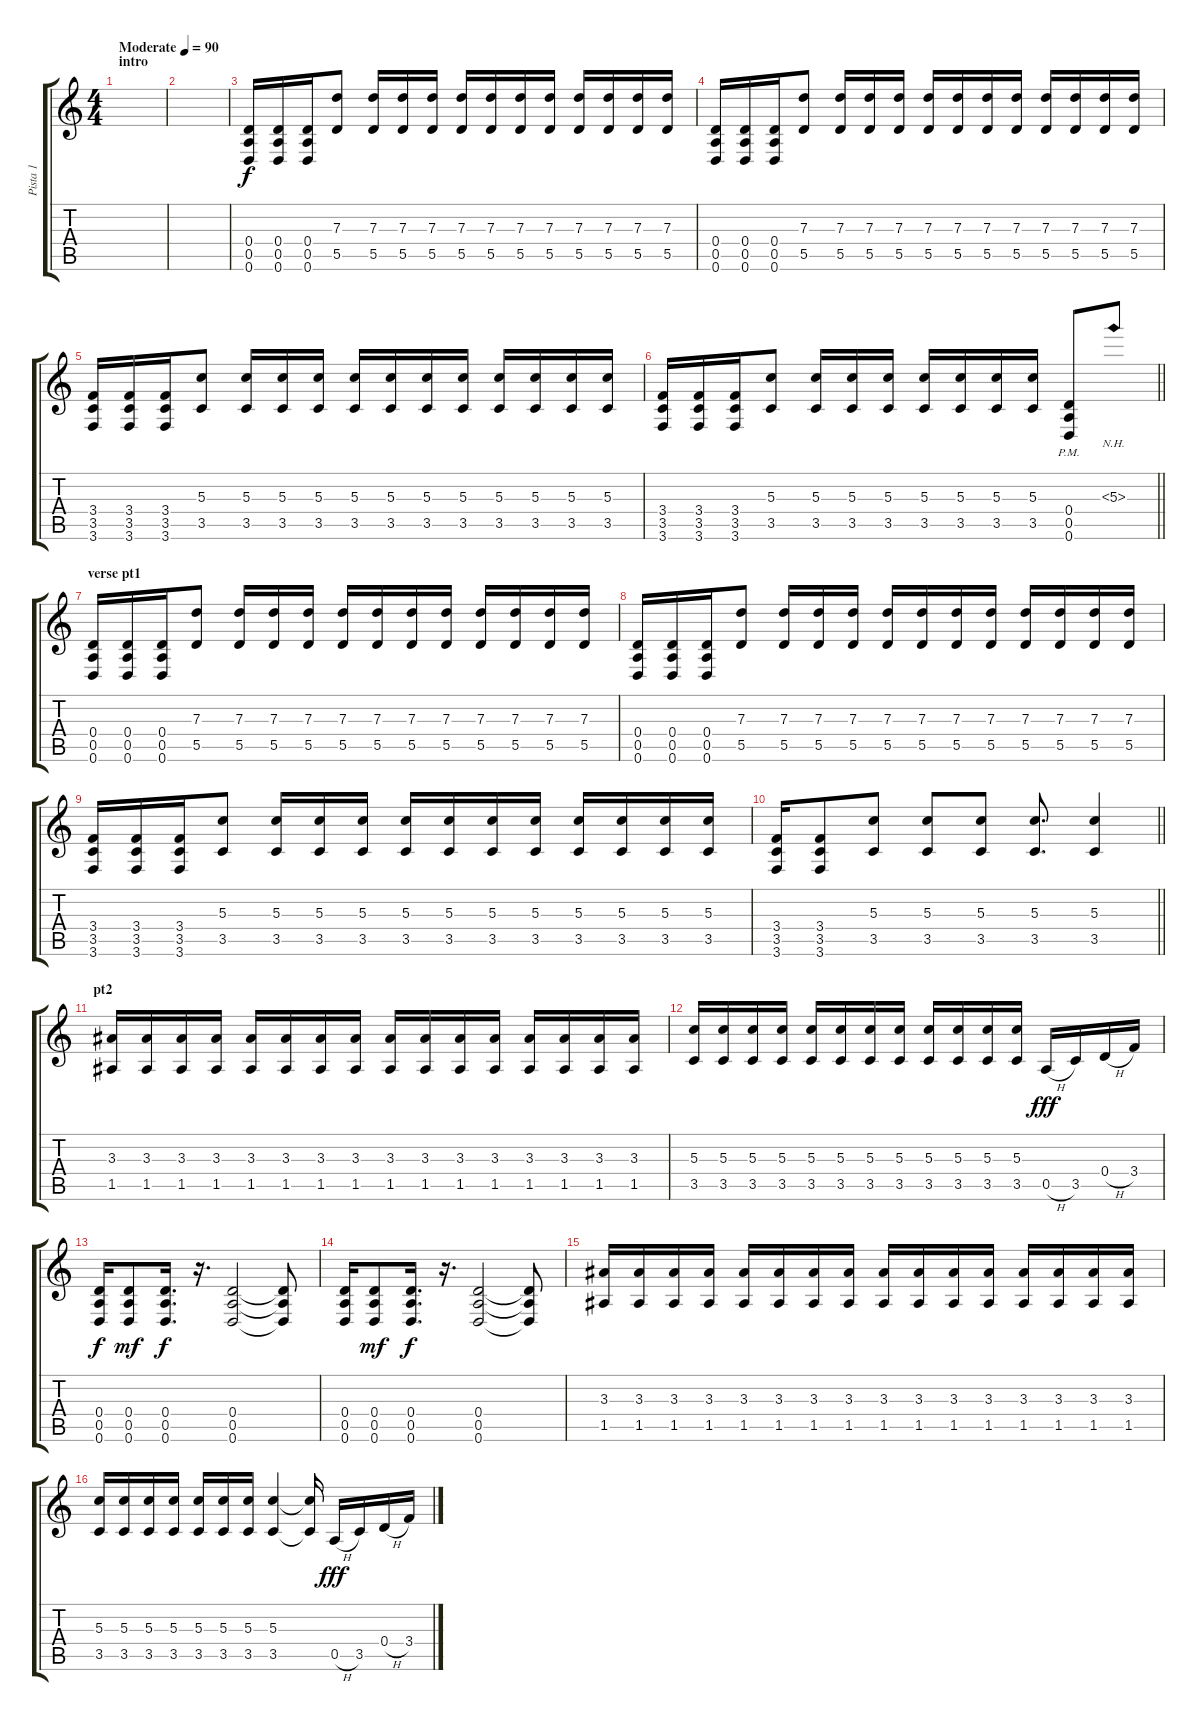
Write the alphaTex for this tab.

\track ("Pista 1" "Pista 1") {instrument overdrivenguitar}
\staff {score tabs}
\tuning (E4 B3 G3 D3 A2 D2) {hide}
\ts (4 4)
\section ("" "intro")
\tempo (90 "Moderate")
\clef g2
\ks c
|
|
(0.4 0.5 0.6).16 (0.4 0.5 0.6).16 (0.4 0.5 0.6).16 (7.3 5.5).8 (7.3 5.5).16 (7.3 5.5).16 (7.3 5.5).16 (7.3 5.5).16 (7.3 5.5).16 (7.3 5.5).16 (7.3 5.5).16 (7.3 5.5).16 (7.3 5.5).16 (7.3 5.5).16 (7.3 5.5).16 |
(0.4 0.5 0.6).16 (0.4 0.5 0.6).16 (0.4 0.5 0.6).16 (7.3 5.5).8 (7.3 5.5).16 (7.3 5.5).16 (7.3 5.5).16 (7.3 5.5).16 (7.3 5.5).16 (7.3 5.5).16 (7.3 5.5).16 (7.3 5.5).16 (7.3 5.5).16 (7.3 5.5).16 (7.3 5.5).16 |
(3.4 3.5 3.6).16 (3.4 3.5 3.6).16 (3.4 3.5 3.6).16 (5.3 3.5).8 (5.3 3.5).16 (5.3 3.5).16 (5.3 3.5).16 (5.3 3.5).16 (5.3 3.5).16 (5.3 3.5).16 (5.3 3.5).16 (5.3 3.5).16 (5.3 3.5).16 (5.3 3.5).16 (5.3 3.5).16 |
\barLineRight lightlight
(3.4 3.5 3.6).16 (3.4 3.5 3.6).16 (3.4 3.5 3.6).16 (5.3 3.5).8 (5.3 3.5).16 (5.3 3.5).16 (5.3 3.5).16 (5.3 3.5).16 (5.3 3.5).16 (5.3 3.5).16 (5.3 3.5).16 (0.4{pm} 0.5{pm} 0.6{pm}).8 5.3{nh}.8 |
\section ("" "verse pt1")
(0.4 0.5 0.6).16 (0.4 0.5 0.6).16 (0.4 0.5 0.6).16 (7.3 5.5).8 (7.3 5.5).16 (7.3 5.5).16 (7.3 5.5).16 (7.3 5.5).16 (7.3 5.5).16 (7.3 5.5).16 (7.3 5.5).16 (7.3 5.5).16 (7.3 5.5).16 (7.3 5.5).16 (7.3 5.5).16 |
(0.4 0.5 0.6).16 (0.4 0.5 0.6).16 (0.4 0.5 0.6).16 (7.3 5.5).8 (7.3 5.5).16 (7.3 5.5).16 (7.3 5.5).16 (7.3 5.5).16 (7.3 5.5).16 (7.3 5.5).16 (7.3 5.5).16 (7.3 5.5).16 (7.3 5.5).16 (7.3 5.5).16 (7.3 5.5).16 |
(3.4 3.5 3.6).16 (3.4 3.5 3.6).16 (3.4 3.5 3.6).16 (5.3 3.5).8 (5.3 3.5).16 (5.3 3.5).16 (5.3 3.5).16 (5.3 3.5).16 (5.3 3.5).16 (5.3 3.5).16 (5.3 3.5).16 (5.3 3.5).16 (5.3 3.5).16 (5.3 3.5).16 (5.3 3.5).16 |
\barLineRight lightlight
(3.4 3.5 3.6).16 (3.4 3.5 3.6).8 (5.3 3.5).8 (5.3 3.5).8 (5.3 3.5).8 (5.3 3.5).8{d} (5.3 3.5).4 |
\section ("" "pt2")
(3.3 1.5).16 (3.3 1.5).16 (3.3 1.5).16 (3.3 1.5).16 (3.3 1.5).16 (3.3 1.5).16 (3.3 1.5).16 (3.3 1.5).16 (3.3 1.5).16 (3.3 1.5).16 (3.3 1.5).16 (3.3 1.5).16 (3.3 1.5).16 (3.3 1.5).16 (3.3 1.5).16 (3.3 1.5).16 |
(5.3 3.5).16 (5.3 3.5).16 (5.3 3.5).16 (5.3 3.5).16 (5.3 3.5).16 (5.3 3.5).16 (5.3 3.5).16 (5.3 3.5).16 (5.3 3.5).16 (5.3 3.5).16 (5.3 3.5).16 (5.3 3.5).16 0.5{h}.16{dy fff} 3.5.16 0.4{h}.16 3.4.16 |
(0.4 0.5 0.6).16{dy f} (0.4 0.5 0.6).8{dy mf} (0.4 0.5 0.6).16{d dy f} r.16{d} (0.4 0.5 0.6).2 (0.4{t} 0.5{t} 0.6{t}).8 |
(0.4 0.5 0.6).16 (0.4 0.5 0.6).8{dy mf} (0.4 0.5 0.6).16{d dy f} r.16{d} (0.4 0.5 0.6).2 (0.4{t} 0.5{t} 0.6{t}).8 |
(3.3 1.5).16 (3.3 1.5).16 (3.3 1.5).16 (3.3 1.5).16 (3.3 1.5).16 (3.3 1.5).16 (3.3 1.5).16 (3.3 1.5).16 (3.3 1.5).16 (3.3 1.5).16 (3.3 1.5).16 (3.3 1.5).16 (3.3 1.5).16 (3.3 1.5).16 (3.3 1.5).16 (3.3 1.5).16 |
(5.3 3.5).16 (5.3 3.5).16 (5.3 3.5).16 (5.3 3.5).16 (5.3 3.5).16 (5.3 3.5).16 (5.3 3.5).16 (5.3 3.5).4 (5.3{t} 3.5{t}).16 0.5{h}.16{dy fff} 3.5.16 0.4{h}.16 3.4.16
